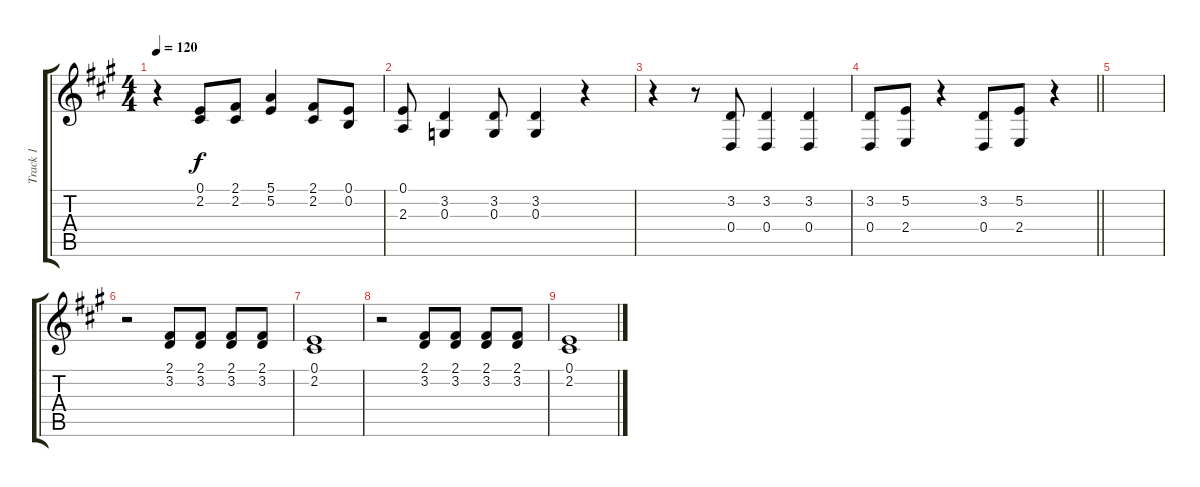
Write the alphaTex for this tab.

\track ("Track 1" "Track 1") {instrument tenorsax}
\staff {score tabs}
\tuning (E4 B3 G3 D3 A2 E2) {hide}
\ts (4 4)
\tempo 120
\clef g2
\ks a
r.4{dy f} (0.1 2.2).8 (2.1 2.2).8 (5.1 5.2).4 (2.1 2.2).8 (0.1 0.2).8 |
(0.1 2.3).8 (3.2 0.3).4 (3.2 0.3).8 (3.2 0.3).4 r.4 |
r.4 r.8 (3.2 0.4).8 (3.2 0.4).4 (3.2 0.4).4 |
\barLineRight lightlight
(3.2 0.4).8 (5.2 2.4).8 r.4 (3.2 0.4).8 (5.2 2.4).8 r.4 |
|
r.2 (2.1 3.2).8 (2.1 3.2).8 (2.1 3.2).8 (2.1 3.2).8 |
(0.1 2.2).1{volume 0} |
r.2 (2.1 3.2).8 (2.1 3.2).8 (2.1 3.2).8 (2.1 3.2).8 |
(0.1 2.2).1
